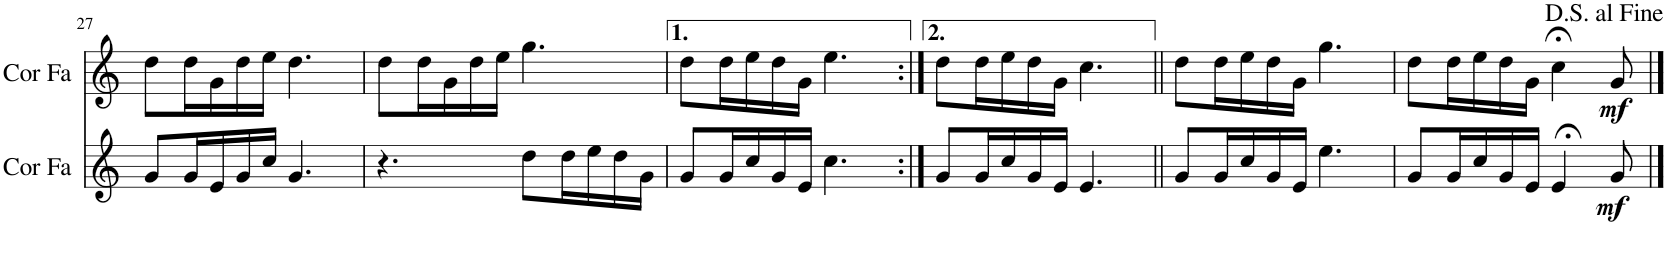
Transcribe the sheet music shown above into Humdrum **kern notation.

**kern	**dynam	**kern	**dynam
*part2	*part2	*part1	*part1
*staff2	*staff2	*staff1	*staff1
*I"Cor en Fa	*	*I"Cor en Fa	*
*I'Cor Fa	*	*I'Cor Fa	*
!!LO:PB:g=z
*clefG2	*	*clefG2	*
*Trd4c7	*	*Trd4c7	*
*k[]	*	*k[]	*
*M6/8	*	*M6/8	*
=27	=27	=27	=27
8g/L	.	8dd\L	.
16g/L	.	16dd\L	.
16e/	.	16g\	.
16g/	.	16dd\	.
16cc/JJ	.	16ee\JJ	.
4.g/	.	4.dd\	.
=28	=28	=28	=28
4.r	.	8dd\L	.
.	.	16dd\L	.
.	.	16g\	.
.	.	16dd\	.
.	.	16ee\JJ	.
8dd\L	.	4.gg\	.
16dd\L	.	.	.
16ee\	.	.	.
16dd\	.	.	.
16g\JJ	.	.	.
=29	=29	=29	=29
8g/L	.	8dd\L	.
16g/L	.	16dd\L	.
16cc/	.	16ee\	.
16g/	.	16dd\	.
16e/JJ	.	16g\JJ	.
4.cc\	.	4.ee\	.
=30:|!	=30:|!	=30:|!	=30:|!
8g/L	.	8dd\L	.
16g/L	.	16dd\L	.
16cc/	.	16ee\	.
16g/	.	16dd\	.
16e/JJ	.	16g\JJ	.
4.e/	.	4.cc\	.
=31||	=31||	=31||	=31||
8g/L	.	8dd\L	.
16g/L	.	16dd\L	.
16cc/	.	16ee\	.
16g/	.	16dd\	.
16e/JJ	.	16g\JJ	.
4.ee\	.	4.gg\	.
=32	=32	=32	=32
8g/L	.	8dd\L	.
16g/L	.	16dd\L	.
16cc/	.	16ee\	.
16g/	.	16dd\	.
16e/JJ	.	16g\JJ	.
4e;</	.	4cc;<\	.
!	!LO:DY:b	!	!LO:DY:b
8g/	mf	8g/	mf
==	==	==	==
*-	*-	*-	*-
